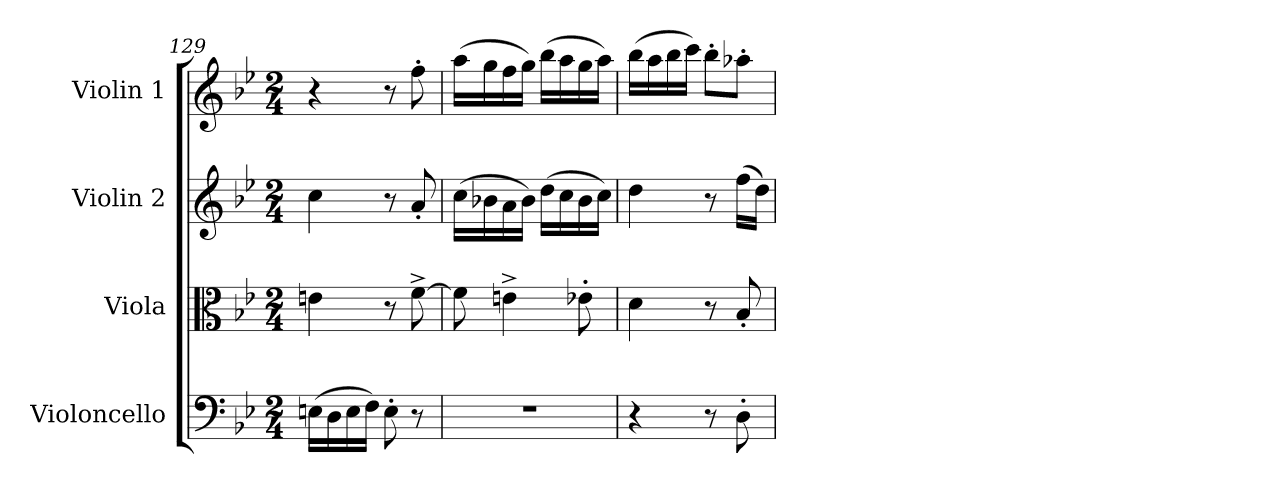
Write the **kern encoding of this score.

**kern	**kern	**kern	**kern
*part4	*part3	*part2	*part1
*staff4	*staff3	*staff2	*staff1
*I"Violoncello	*I"Viola	*I"Violin 2	*I"Violin 1
*I'Vc	*I'Vla	*I'Vln	*I'Vln
*clefF4	*clefC3	*clefG2	*clefG2
*k[b-e-]	*k[b-e-]	*k[b-e-]	*k[b-e-]
*M2/4	*M2/4	*M2/4	*M2/4
=129	=129	=129	=129
(16En\LL	4en\	4cc\	4r
16D\	.	.	.
16E\	.	.	.
16F\JJ)	.	.	.
8E'\	8r	8r	8r
8r	[8f^\	8a'/	8ff'\
=130	=130	=130	=130
2r	8f\]	(16cc\LL	(16aa\LL
.	.	16b-X\	16gg\
.	4en^\	16a\	16ff\
.	.	16b-\JJ)	16gg\JJ)
.	.	(16dd\LL	(16bb-\LL
.	.	16cc\	16aa\
.	8e-X'\	16b-\	16gg\
.	.	16cc\JJ)	16aa\JJ)
=131	=131	=131	=131
4r	4d\	4dd\	(16bb-\LL
.	.	.	16aa\
.	.	.	16bb-\
.	.	.	16ccc\JJ)
8r	8r	8r	8bb-'\L
8D'\	8B-'/	(16ff\LL	8aa-X'\J
.	.	16dd\JJ)	.
=	=	=	=
*-	*-	*-	*-
